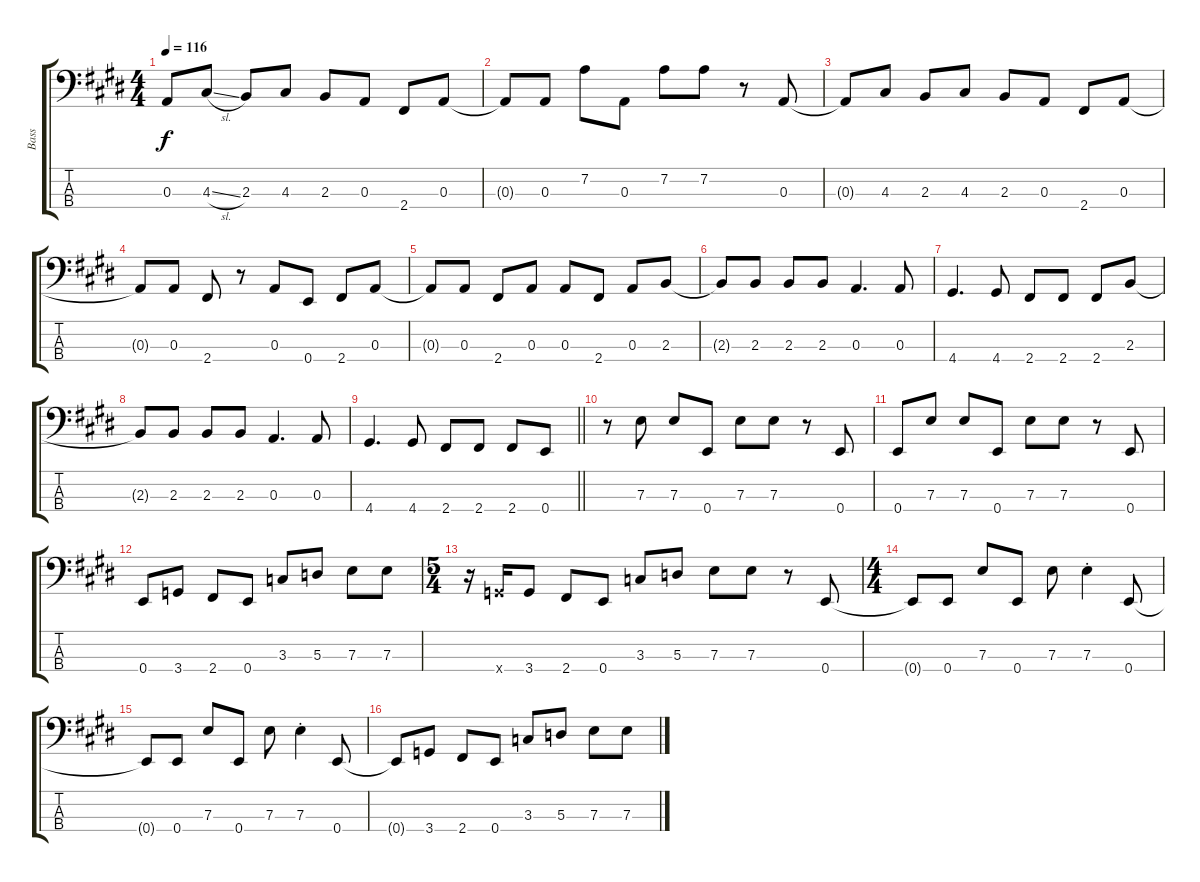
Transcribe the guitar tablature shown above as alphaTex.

\track ("Bass" "Bass") {instrument electricbassfinger}
\staff {score tabs}
\tuning (G2 D2 A1 E1) {hide}
\ts (4 4)
\tempo 116
\clef f4
\ks e
0.3{t}.8{dy f} 4.3{sl}.8 2.3.8 4.3.8 2.3.8 0.3.8 2.4.8 0.3.8 |
\ks c#minor
0.3{t}.8 0.3.8 7.2.8 0.3.8 7.2.8 7.2.8 r.8 0.3.8 |
0.3{t}.8 4.3.8 2.3.8 4.3.8 2.3.8 0.3.8 2.4.8 0.3.8 |
\ks e
0.3{t}.8 0.3.8 2.4.8 r.8 0.3.8 0.4.8 2.4.8 0.3.8 |
\ks c#minor
0.3{t}.8 0.3.8 2.4.8 0.3.8 0.3.8 2.4.8 0.3.8 2.3.8 |
2.3{t}.8 2.3.8 2.3.8 2.3.8 0.3.4{d} 0.3.8 |
\ks e
4.4.4{d} 4.4.8 2.4.8 2.4.8 2.4.8 2.3.8 |
\ks c#minor
2.3{t}.8 2.3.8 2.3.8 2.3.8 0.3.4{d} 0.3.8 |
\barLineRight lightlight
4.4.4{d} 4.4.8 2.4.8 2.4.8 2.4.8 0.4.8 |
\ks e
r.8 7.3.8 7.3.8 0.4.8 7.3.8 7.3.8 r.8 0.4.8 |
\ks c#minor
0.4.8 7.3.8 7.3.8 0.4.8 7.3.8 7.3.8 r.8 0.4.8 |
0.4.8 3.4.8 2.4.8 0.4.8 3.3.8 5.3.8 7.3.8 7.3.8 |
\ts (5 4)
\ks e
r.16 3.4{x}.16 3.4.8 2.4.8 0.4.8 3.3.8 5.3.8 7.3.8 7.3.8 r.8 0.4.8 |
\ts (4 4)
\ks c#minor
0.4{t}.8 0.4.8 7.3.8 0.4.8 7.3.8 7.3{st}.4 0.4.8 |
0.4{t}.8 0.4.8 7.3.8 0.4.8 7.3.8 7.3{st}.4 0.4.8 |
\ks e
0.4{t}.8 3.4.8 2.4.8 0.4.8 3.3.8 5.3.8 7.3.8 7.3.8
